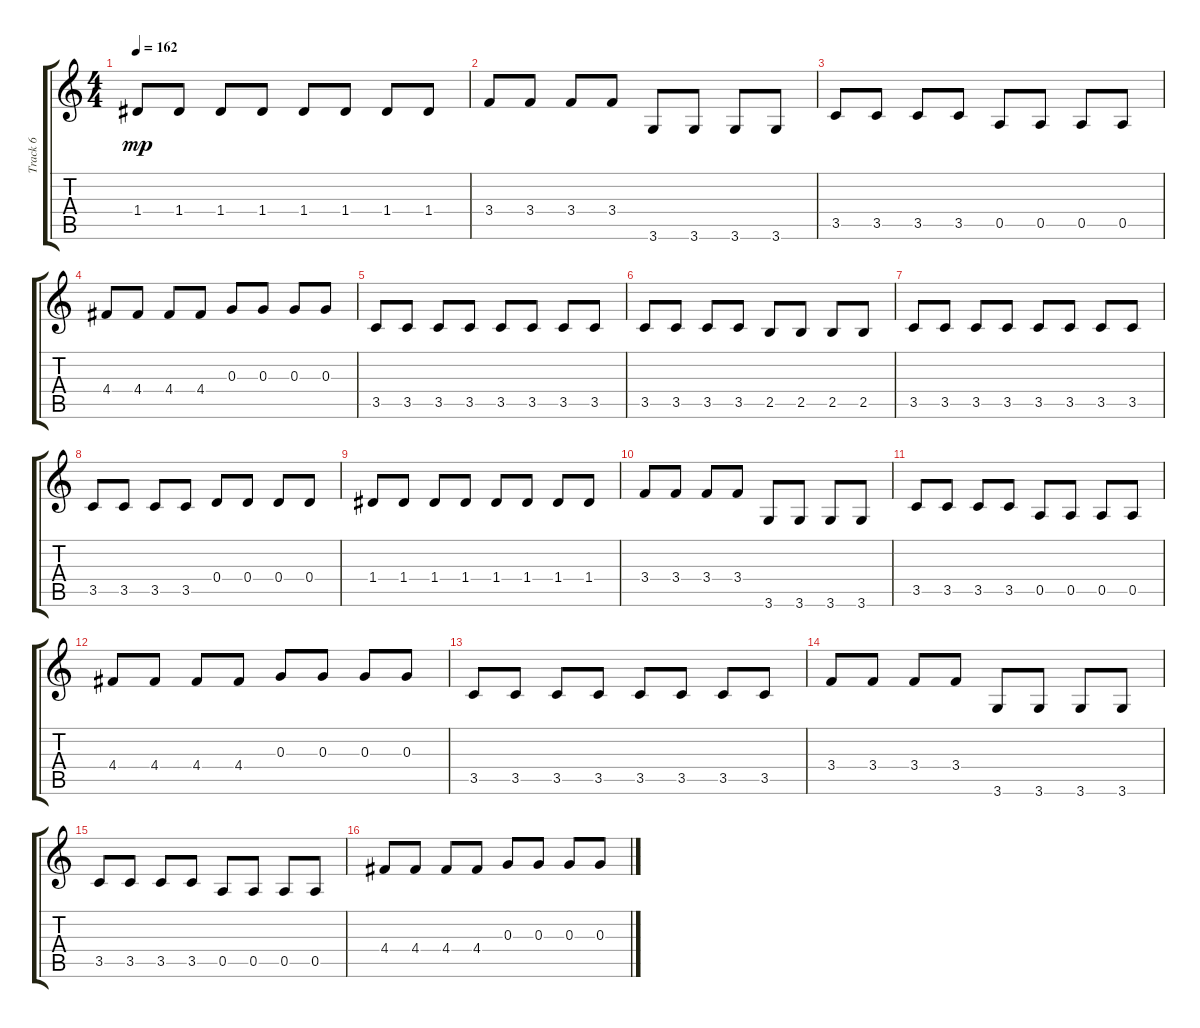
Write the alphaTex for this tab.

\track ("Track 6" "Track 6") {instrument electricbasspick}
\staff {score tabs}
\tuning (E4 B3 G3 D3 A2 E2) {hide}
\ts (4 4)
\tempo 162
\clef g2
\ks c
1.4.8{dy mp} 1.4.8 1.4.8 1.4.8 1.4.8 1.4.8 1.4.8 1.4.8 |
3.4.8 3.4.8 3.4.8 3.4.8 3.6.8 3.6.8 3.6.8 3.6.8 |
3.5.8 3.5.8 3.5.8 3.5.8 0.5.8 0.5.8 0.5.8 0.5.8 |
4.4.8 4.4.8 4.4.8 4.4.8 0.3.8 0.3.8 0.3.8 0.3.8 |
3.5.8 3.5.8 3.5.8 3.5.8 3.5.8 3.5.8 3.5.8 3.5.8 |
3.5.8 3.5.8 3.5.8 3.5.8 2.5.8 2.5.8 2.5.8 2.5.8 |
3.5.8 3.5.8 3.5.8 3.5.8 3.5.8 3.5.8 3.5.8 3.5.8 |
3.5.8 3.5.8 3.5.8 3.5.8 0.4.8 0.4.8 0.4.8 0.4.8 |
1.4.8 1.4.8 1.4.8 1.4.8 1.4.8 1.4.8 1.4.8 1.4.8 |
3.4.8 3.4.8 3.4.8 3.4.8 3.6.8 3.6.8 3.6.8 3.6.8 |
3.5.8 3.5.8 3.5.8 3.5.8 0.5.8 0.5.8 0.5.8 0.5.8 |
4.4.8 4.4.8 4.4.8 4.4.8 0.3.8 0.3.8 0.3.8 0.3.8 |
3.5.8 3.5.8 3.5.8 3.5.8 3.5.8 3.5.8 3.5.8 3.5.8 |
3.4.8 3.4.8 3.4.8 3.4.8 3.6.8 3.6.8 3.6.8 3.6.8 |
3.5.8 3.5.8 3.5.8 3.5.8 0.5.8 0.5.8 0.5.8 0.5.8 |
4.4.8 4.4.8 4.4.8 4.4.8 0.3.8 0.3.8 0.3.8 0.3.8
